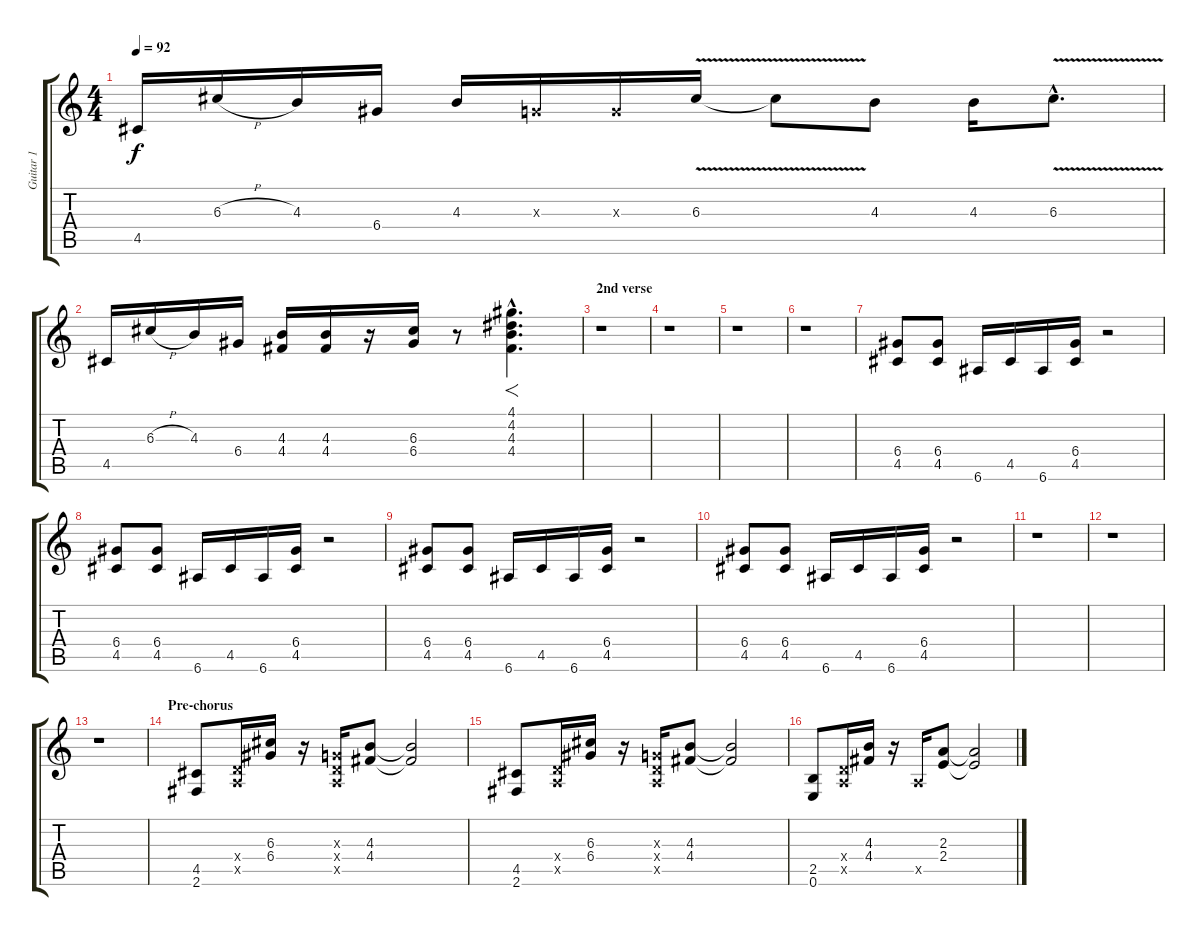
\track ("Guitar 1" "Guitar 1") {instrument distortionguitar}
\staff {score tabs}
\tuning (E4 B3 G3 D3 A2 E2) {hide}
\ts (4 4)
\tempo 92
\clef g2
\ks c
4.5.16{dy f} 6.3{h}.16 4.3.16 6.4.16 4.3.16 0.3{x}.16 0.3{x}.16 6.3{v}.16 6.3{t}.8 4.3.8 4.3.16 6.3{v hac}.8{d} |
4.5.16 6.3{h}.16 4.3.16 6.4.16 (4.3 4.4).16 (4.3 4.4).16 r.16 (6.3 6.4).16 r.8 (4.1{hac} 4.2{hac} 4.3{hac} 4.4{hac}).4{f d} |
\section ("" "2nd verse")
r.1 |
r.1 |
r.1 |
r.1 |
(6.4 4.5).8 (6.4 4.5).8 6.6.16 4.5.16 6.6.16 (6.4 4.5).16 r.2 |
(6.4 4.5).8 (6.4 4.5).8 6.6.16 4.5.16 6.6.16 (6.4 4.5).16 r.2 |
(6.4 4.5).8 (6.4 4.5).8 6.6.16 4.5.16 6.6.16 (6.4 4.5).16 r.2 |
(6.4 4.5).8 (6.4 4.5).8 6.6.16 4.5.16 6.6.16 (6.4 4.5).16 r.2 |
r.1 |
r.1 |
r.1 |
\section ("" "Pre-chorus")
(4.5 2.6).8 (0.4{x} 0.5{x}).16 (6.3 6.4).16 r.16 (0.3{x} 0.4{x} 0.5{x}).16 (4.3 4.4).8 (4.3{t} 4.4{t}).2 |
(4.5 2.6).8 (0.4{x} 0.5{x}).16 (6.3 6.4).16 r.16 (0.3{x} 0.4{x} 0.5{x}).16 (4.3 4.4).8 (4.3{t} 4.4{t}).2 |
(2.5 0.6).8 (0.4{x} 0.5{x}).16 (4.3 4.4).16 r.16 0.5{x}.16 (2.3 2.4).8 (2.3{t} 2.4{t}).2
